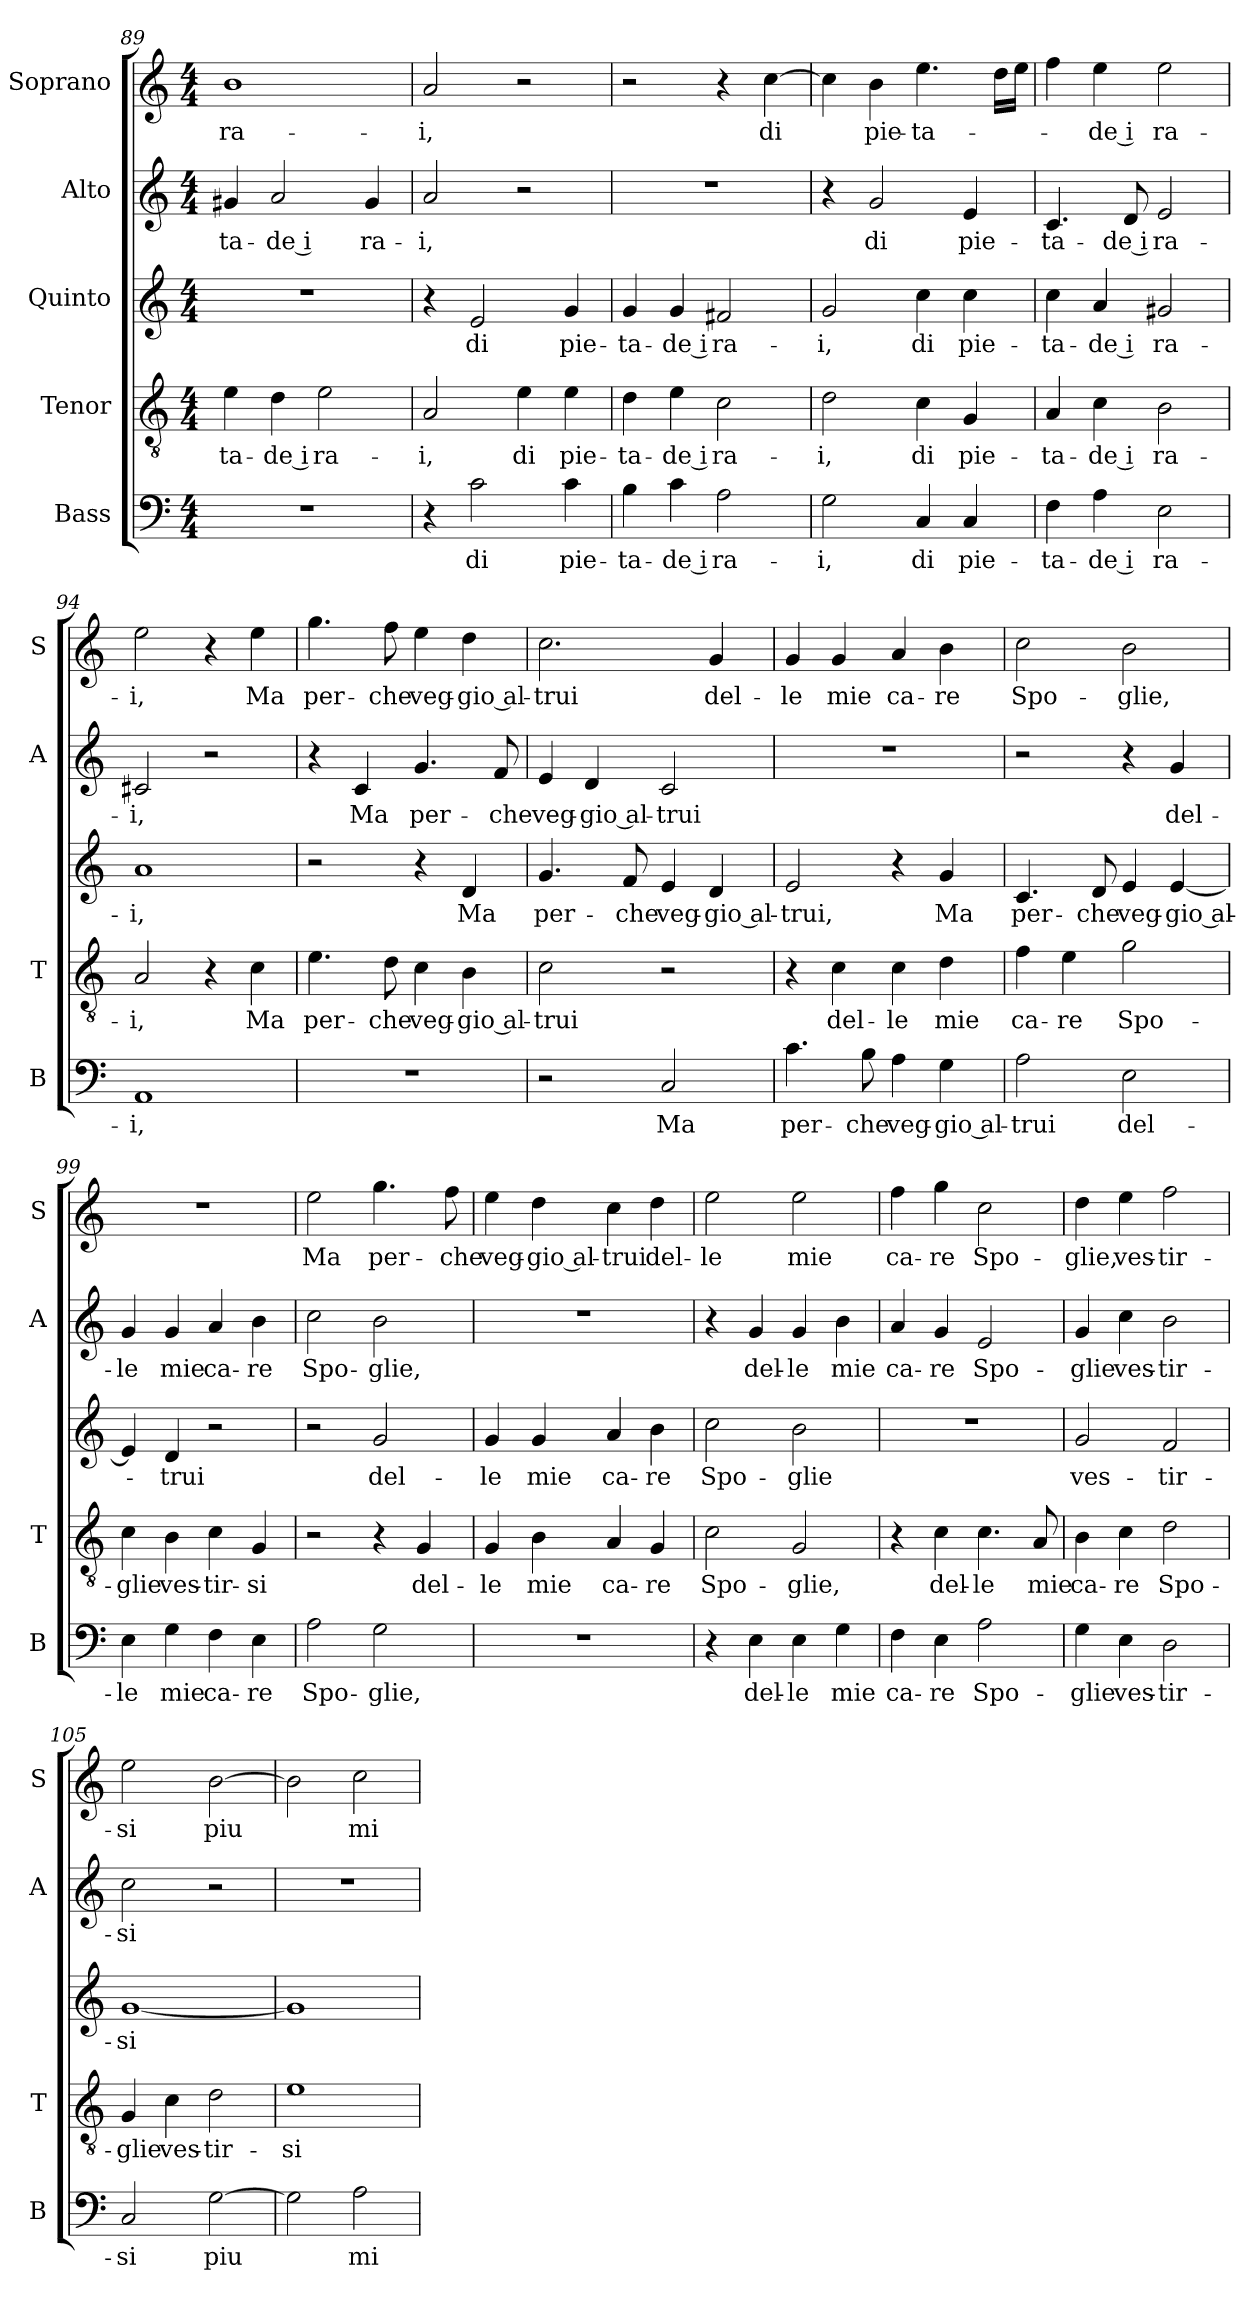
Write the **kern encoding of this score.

**kern	**text	**kern	**text	**kern	**text	**kern	**text	**kern	**text
*part5	*part5	*part4	*part4	*part3	*part3	*part2	*part2	*part1	*part1
*staff5	*staff5	*staff4	*staff4	*staff3	*staff3	*staff2	*staff2	*staff1	*staff1
*I"Bass	*	*I"Tenor	*	*I"Quinto	*	*I"Alto	*	*I"Soprano	*
*I'B	*	*I'T	*	*	*	*I'A	*	*I'S	*
*clefF4	*	*clefGv2	*	*clefG2	*	*clefG2	*	*clefG2	*
*k[]	*	*k[]	*	*k[]	*	*k[]	*	*k[]	*
*C:	*	*C:	*	*C:	*	*C:	*	*C:	*
*M4/4	*	*M4/4	*	*M4/4	*	*M4/4	*	*M4/4	*
=89	=89	=89	=89	=89	=89	=89	=89	=89	=89
!	!	!	!LO:LY:b	!	!	!	!LO:LY:b	!	!LO:LY:b
1r	.	4e\	-ta-	1r	.	4g#X/	-ta-	1b	ra-
!	!	!	!LO:LY:b	!	!	!	!LO:LY:b	!	!
.	.	4d\	-de i	.	.	2a/	-de i	.	.
!	!	!	!LO:LY:b	!	!	!	!	!	!
.	.	2e\	ra-	.	.	.	.	.	.
!	!	!	!	!	!	!	!LO:LY:b	!	!
.	.	.	.	.	.	4g#/	ra-	.	.
=90	=90	=90	=90	=90	=90	=90	=90	=90	=90
!	!	!	!LO:LY:b	!	!	!	!LO:LY:b	!	!LO:LY:b
4r	.	2A/	-i,	4r	.	2a/	-i,	2a/	-i,
!	!LO:LY:b	!	!	!	!LO:LY:b	!	!	!	!
2c\	di	.	.	2e/	di	.	.	.	.
!	!	!	!LO:LY:b	!	!	!	!	!	!
.	.	4e\	di	.	.	2r	.	2r	.
!	!LO:LY:b	!	!LO:LY:b	!	!LO:LY:b	!	!	!	!
4c\	pie-	4e\	pie-	4g/	pie-	.	.	.	.
=91	=91	=91	=91	=91	=91	=91	=91	=91	=91
!	!LO:LY:b	!	!LO:LY:b	!	!LO:LY:b	!	!	!	!
4B\	-ta-	4d\	-ta-	4g/	-ta-	1r	.	2r	.
!	!LO:LY:b	!	!LO:LY:b	!	!LO:LY:b	!	!	!	!
4c\	-de i	4e\	-de i	4g/	-de i	.	.	.	.
!	!LO:LY:b	!	!LO:LY:b	!	!LO:LY:b	!	!	!	!
2A\	ra-	2c\	ra-	2f#X/	ra-	.	.	4r	.
!	!	!	!	!	!	!	!	!	!LO:LY:b
.	.	.	.	.	.	.	.	[4cc\	di
!!LO:PB:g=z
=92	=92	=92	=92	=92	=92	=92	=92	=92	=92
!	!LO:LY:b	!	!LO:LY:b	!	!LO:LY:b	!	!	!	!
2G\	-i,	2d\	-i,	2g/	-i,	4r	.	4cc\]	.
!	!	!	!	!	!	!	!LO:LY:b	!	!LO:LY:b
.	.	.	.	.	.	2g/	di	4b\	pie-
!	!LO:LY:b	!	!LO:LY:b	!	!LO:LY:b	!	!	!	!LO:LY:b
4C/	di	4c\	di	4cc\	di	.	.	4.ee\	-ta-
!	!LO:LY:b	!	!LO:LY:b	!	!LO:LY:b	!	!LO:LY:b	!	!
4C/	pie-	4G/	pie-	4cc\	pie-	4e/	pie-	.	.
.	.	.	.	.	.	.	.	16dd\LL	.
.	.	.	.	.	.	.	.	16ee\JJ	.
=93	=93	=93	=93	=93	=93	=93	=93	=93	=93
!	!LO:LY:b	!	!LO:LY:b	!	!LO:LY:b	!	!LO:LY:b	!	!
4F\	-ta-	4A/	-ta-	4cc\	-ta-	4.c/	-ta-	4ff\	.
!	!LO:LY:b	!	!LO:LY:b	!	!LO:LY:b	!	!	!	!LO:LY:b
4A\	-de i	4c\	-de i	4a/	-de i	.	.	4ee\	-de i
!	!	!	!	!	!	!	!LO:LY:b	!	!
.	.	.	.	.	.	8d/	-de i	.	.
!	!LO:LY:b	!	!LO:LY:b	!	!LO:LY:b	!	!LO:LY:b	!	!LO:LY:b
2E\	ra-	2B\	ra-	2g#X/	ra-	2e/	ra-	2ee\	ra-
=94	=94	=94	=94	=94	=94	=94	=94	=94	=94
!	!LO:LY:b	!	!LO:LY:b	!	!LO:LY:b	!	!LO:LY:b	!	!LO:LY:b
1AA	-i,	2A/	-i,	1a	-i,	2c#X/	-i,	2ee\	-i,
.	.	4r	.	.	.	2r	.	4r	.
!	!	!	!LO:LY:b	!	!	!	!	!	!LO:LY:b
.	.	4c\	Ma	.	.	.	.	4ee\	Ma
=95	=95	=95	=95	=95	=95	=95	=95	=95	=95
!	!	!	!LO:LY:b	!	!	!	!	!	!LO:LY:b
1r	.	4.e\	per-	2r	.	4r	.	4.gg\	per-
!	!	!	!	!	!	!	!LO:LY:b	!	!
.	.	.	.	.	.	4c/	Ma	.	.
!	!	!	!LO:LY:b	!	!	!	!	!	!LO:LY:b
.	.	8d\	-che	.	.	.	.	8ff\	-che
!	!	!	!LO:LY:b	!	!	!	!LO:LY:b	!	!LO:LY:b
.	.	4c\	veg-	4r	.	4.g/	per-	4ee\	veg-
!	!	!	!LO:LY:b	!	!LO:LY:b	!	!	!	!LO:LY:b
.	.	4B\	-gio al-	4d/	Ma	.	.	4dd\	-gio al-
!	!	!	!	!	!	!	!LO:LY:b	!	!
.	.	.	.	.	.	8f/	-che	.	.
=96	=96	=96	=96	=96	=96	=96	=96	=96	=96
!	!	!	!LO:LY:b	!	!LO:LY:b	!	!LO:LY:b	!	!LO:LY:b
2r	.	2c\	-trui	4.g/	per-	4e/	veg-	2.cc\	-trui
!	!	!	!	!	!	!	!LO:LY:b	!	!
.	.	.	.	.	.	4d/	-gio al-	.	.
!	!	!	!	!	!LO:LY:b	!	!	!	!
.	.	.	.	8f/	-che	.	.	.	.
!	!LO:LY:b	!	!	!	!LO:LY:b	!	!LO:LY:b	!	!
2C/	Ma	2r	.	4e/	veg-	2c/	-trui	.	.
!	!	!	!	!	!LO:LY:b	!	!	!	!LO:LY:b
.	.	.	.	4d/	-gio al-	.	.	4g/	del-
=97	=97	=97	=97	=97	=97	=97	=97	=97	=97
!	!LO:LY:b	!	!	!	!LO:LY:b	!	!	!	!LO:LY:b
4.c\	per-	4r	.	2e/	-trui,	1r	.	4g/	-le
!	!	!	!LO:LY:b	!	!	!	!	!	!LO:LY:b
.	.	4c\	del-	.	.	.	.	4g/	mie
!	!LO:LY:b	!	!	!	!	!	!	!	!
8B\	-che	.	.	.	.	.	.	.	.
!	!LO:LY:b	!	!LO:LY:b	!	!	!	!	!	!LO:LY:b
4A\	veg-	4c\	-le	4r	.	.	.	4a/	ca-
!	!LO:LY:b	!	!LO:LY:b	!	!LO:LY:b	!	!	!	!LO:LY:b
4G\	-gio al-	4d\	mie	4g/	Ma	.	.	4b\	-re
!!LO:LB:g=z
=98	=98	=98	=98	=98	=98	=98	=98	=98	=98
!	!LO:LY:b	!	!LO:LY:b	!	!LO:LY:b	!	!	!	!LO:LY:b
2A\	-trui	4f\	ca-	4.c/	per-	2r	.	2cc\	Spo-
!	!	!	!LO:LY:b	!	!	!	!	!	!
.	.	4e\	-re	.	.	.	.	.	.
!	!	!	!	!	!LO:LY:b	!	!	!	!
.	.	.	.	8d/	-che	.	.	.	.
!	!LO:LY:b	!	!LO:LY:b	!	!LO:LY:b	!	!	!	!LO:LY:b
2E\	del-	2g\	Spo-	4e/	veg-	4r	.	2b\	-glie,
!	!	!	!	!	!LO:LY:b	!	!LO:LY:b	!	!
.	.	.	.	[4e/	-gio al-	4g/	del-	.	.
=99	=99	=99	=99	=99	=99	=99	=99	=99	=99
!	!LO:LY:b	!	!LO:LY:b	!	!	!	!LO:LY:b	!	!
4E\	-le	4c\	-glie	4e/]	.	4g/	-le	1r	.
!	!LO:LY:b	!	!LO:LY:b	!	!LO:LY:b	!	!LO:LY:b	!	!
4G\	mie	4B\	ves-	4d/	-trui	4g/	mie	.	.
!	!LO:LY:b	!	!LO:LY:b	!	!	!	!LO:LY:b	!	!
4F\	ca-	4c\	-tir-	2r	.	4a/	ca-	.	.
!	!LO:LY:b	!	!LO:LY:b	!	!	!	!LO:LY:b	!	!
4E\	-re	4G/	-si	.	.	4b\	-re	.	.
=100	=100	=100	=100	=100	=100	=100	=100	=100	=100
!	!LO:LY:b	!	!	!	!	!	!LO:LY:b	!	!LO:LY:b
2A\	Spo-	2r	.	2r	.	2cc\	Spo-	2ee\	Ma
!	!LO:LY:b	!	!	!	!LO:LY:b	!	!LO:LY:b	!	!LO:LY:b
2G\	-glie,	4r	.	2g/	del-	2b\	-glie,	4.gg\	per-
!	!	!	!LO:LY:b	!	!	!	!	!	!
.	.	4G/	del-	.	.	.	.	.	.
!	!	!	!	!	!	!	!	!	!LO:LY:b
.	.	.	.	.	.	.	.	8ff\	-che
=101	=101	=101	=101	=101	=101	=101	=101	=101	=101
!	!	!	!LO:LY:b	!	!LO:LY:b	!	!	!	!LO:LY:b
1r	.	4G/	-le	4g/	-le	1r	.	4ee\	veg-
!	!	!	!LO:LY:b	!	!LO:LY:b	!	!	!	!LO:LY:b
.	.	4B\	mie	4g/	mie	.	.	4dd\	-gio al-
!	!	!	!LO:LY:b	!	!LO:LY:b	!	!	!	!LO:LY:b
.	.	4A/	ca-	4a/	ca-	.	.	4cc\	-trui
!	!	!	!LO:LY:b	!	!LO:LY:b	!	!	!	!LO:LY:b
.	.	4G/	-re	4b\	-re	.	.	4dd\	del-
=102	=102	=102	=102	=102	=102	=102	=102	=102	=102
!	!	!	!LO:LY:b	!	!LO:LY:b	!	!	!	!LO:LY:b
4r	.	2c\	Spo-	2cc\	Spo-	4r	.	2ee\	-le
!	!LO:LY:b	!	!	!	!	!	!LO:LY:b	!	!
4E\	del-	.	.	.	.	4g/	del-	.	.
!	!LO:LY:b	!	!LO:LY:b	!	!LO:LY:b	!	!LO:LY:b	!	!LO:LY:b
4E\	-le	2G/	-glie,	2b\	-glie	4g/	-le	2ee\	mie
!	!LO:LY:b	!	!	!	!	!	!LO:LY:b	!	!
4G\	mie	.	.	.	.	4b\	mie	.	.
=103	=103	=103	=103	=103	=103	=103	=103	=103	=103
!	!LO:LY:b	!	!	!	!	!	!LO:LY:b	!	!LO:LY:b
4F\	ca-	4r	.	1r	.	4a/	ca-	4ff\	ca-
!	!LO:LY:b	!	!LO:LY:b	!	!	!	!LO:LY:b	!	!LO:LY:b
4E\	-re	4c\	del-	.	.	4g/	-re	4gg\	-re
!	!LO:LY:b	!	!LO:LY:b	!	!	!	!LO:LY:b	!	!LO:LY:b
2A\	Spo-	4.c\	-le	.	.	2e/	Spo-	2cc\	Spo-
!	!	!	!LO:LY:b	!	!	!	!	!	!
.	.	8A/	mie	.	.	.	.	.	.
=104	=104	=104	=104	=104	=104	=104	=104	=104	=104
!	!LO:LY:b	!	!LO:LY:b	!	!LO:LY:b	!	!LO:LY:b	!	!LO:LY:b
4G\	-glie	4B\	ca-	2g/	ves-	4g/	-glie	4dd\	-glie,
!	!LO:LY:b	!	!LO:LY:b	!	!	!	!LO:LY:b	!	!LO:LY:b
4E\	ves-	4c\	-re	.	.	4cc\	ves-	4ee\	ves-
!	!LO:LY:b	!	!LO:LY:b	!	!LO:LY:b	!	!LO:LY:b	!	!LO:LY:b
2D\	-tir-	2d\	Spo-	2f/	-tir-	2b\	-tir-	2ff\	-tir-
!!LO:LB:g=z
=105	=105	=105	=105	=105	=105	=105	=105	=105	=105
!	!LO:LY:b	!	!LO:LY:b	!	!LO:LY:b	!	!LO:LY:b	!	!LO:LY:b
2C/	-si	4G/	-glie	[1g	-si	2cc\	-si	2ee\	-si
!	!	!	!LO:LY:b	!	!	!	!	!	!
.	.	4c\	ves-	.	.	.	.	.	.
!	!LO:LY:b	!	!LO:LY:b	!	!	!	!	!	!LO:LY:b
[2G\	piu	2d\	-tir-	.	.	2r	.	[2b\	piu
=106	=106	=106	=106	=106	=106	=106	=106	=106	=106
!	!	!	!LO:LY:b	!	!	!	!	!	!
2G\]	.	1e	-si	1g]	.	1r	.	2b\]	.
!	!LO:LY:b	!	!	!	!	!	!	!	!LO:LY:b
2A\	mi	.	.	.	.	.	.	2cc\	mi
=	=	=	=	=	=	=	=	=	=
*-	*-	*-	*-	*-	*-	*-	*-	*-	*-
